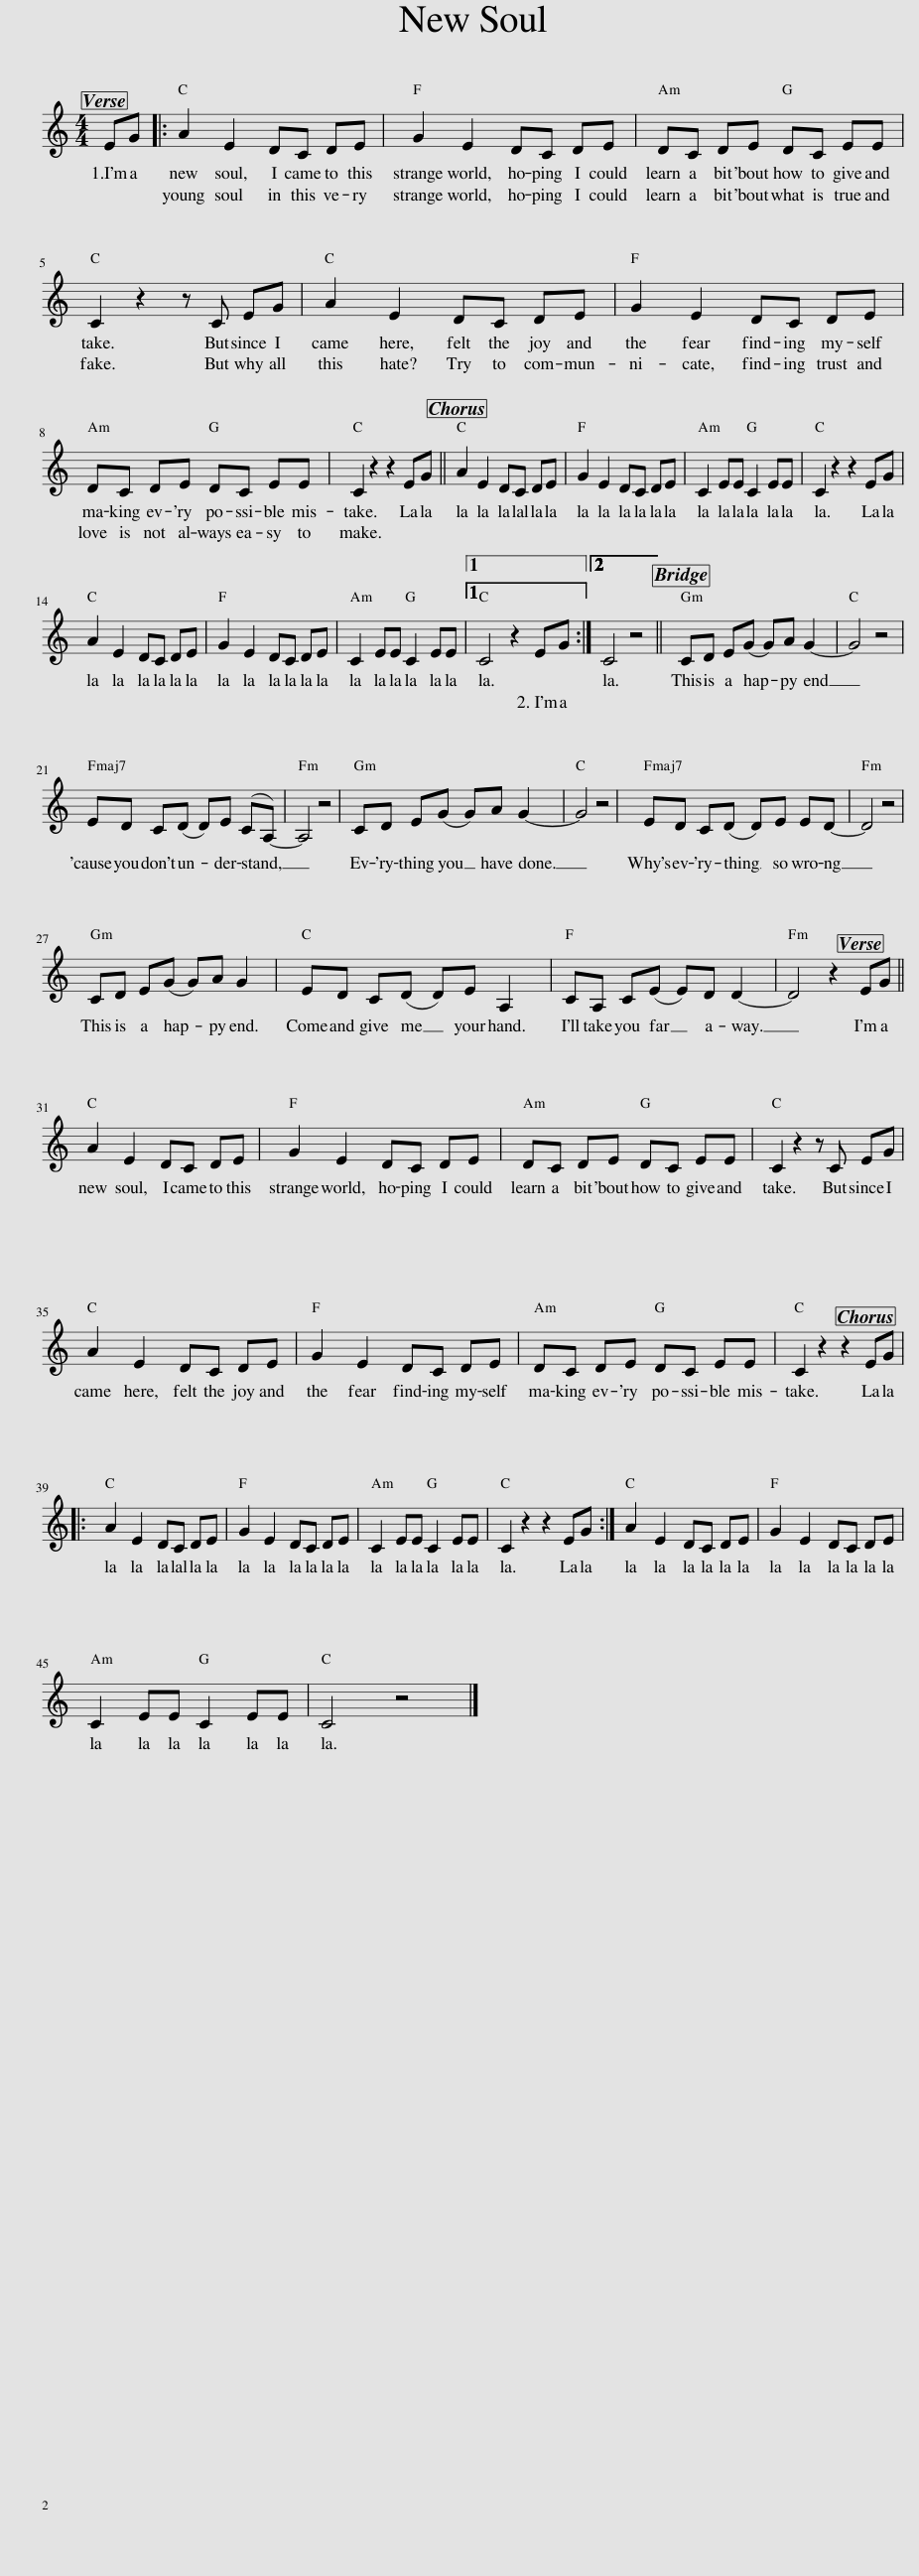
X:1
L:1/8
M:4/4
I:linebreak $
K:C
V:1 treble
V:1
 EG |: A2 E2 DC DE | G2 E2 DC DE | DC DE DC EE |$ C2 z2 z C EG | %5
 A2 E2 DC DE | G2 E2 DC DE |$ DC DE DC EE | C2 z2 z2 EG || A2 E2 DC DE | %10
 G2 E2 DC DE | C2 EE C2 EE | C2 z2 z2 EG |$ A2 E2 DC DE | G2 E2 DC DE | %15
 C2 EE C2 EE |1 C4 z2 EG :|2 C4 z4 || CD E(G G)A G2- | G4 z4 |$ %20
 ED C(D D)E (CA,-) | A,4 z4 | CD E(G G)A G2- | G4 z4 | ED C(D D)E ED- | %25
 D4 z4 |$ CD E(G G)A G2 | ED C(D D)E A,2 | CA, C(E E)D D2- | D4 z2 EG ||$ %30
 A2 E2 DC DE | G2 E2 DC DE | DC DE DC EE | C2 z2 z C EG |$ A2 E2 DC DE | %35
 G2 E2 DC DE | DC DE DC EE | C2 z2 z2 EG |:$ A2 E2 DC DE | G2 E2 DC DE | %40
 C2 EE C2 EE | C2 z2 z2 EG :| A2 E2 DC DE | G2 E2 DC DE |$ C2 EE C2 EE | %45
 C4 z4 |] %46
